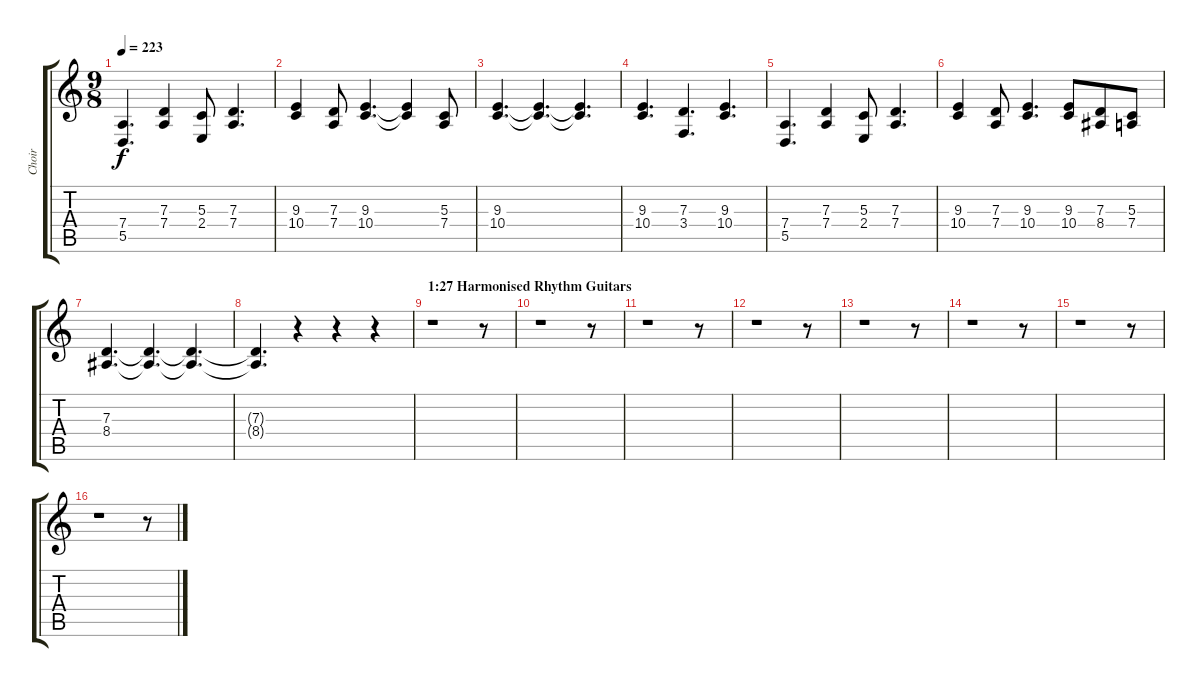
\track ("Choir" "Choir") {instrument choiraahs}
\staff {score tabs}
\tuning (E4 B3 G3 D3 A2 E2) {hide}
\ts (9 8)
\tempo 223
\clef g2
\ks c
(7.4 5.5).4{d dy f} (7.3 7.4).4 (5.3 2.4).8 (7.3 7.4).4{d} |
(9.3 10.4).4 (7.3 7.4).8 (9.3 10.4).4{d} (9.3{t} 10.4{t}).4 (5.3 7.4).8 |
(9.3 10.4).4{d} (9.3{t} 10.4{t}).4{d} (9.3{t} 10.4{t}).4{d} |
(9.3 10.4).4{d} (7.3 3.4).4{d} (9.3 10.4).4{d} |
(7.4 5.5).4{d} (7.3 7.4).4 (5.3 2.4).8 (7.3 7.4).4{d} |
(9.3 10.4).4 (7.3 7.4).8 (9.3 10.4).4{d} (9.3 10.4).8 (7.3 8.4).8 (5.3 7.4).8 |
(7.3 8.4).4{d} (7.3{t} 8.4{t}).4{d} (7.3{t} 8.4{t}).4{d} |
(7.3{t} 8.4{t}).4{d} r.4 r.4 r.4 |
\section ("" "1:27 Harmonised Rhythm Guitars")
r.1 r.8 |
r.1 r.8 |
r.1 r.8 |
r.1 r.8 |
r.1 r.8 |
r.1 r.8 |
r.1 r.8 |
r.1 r.8
